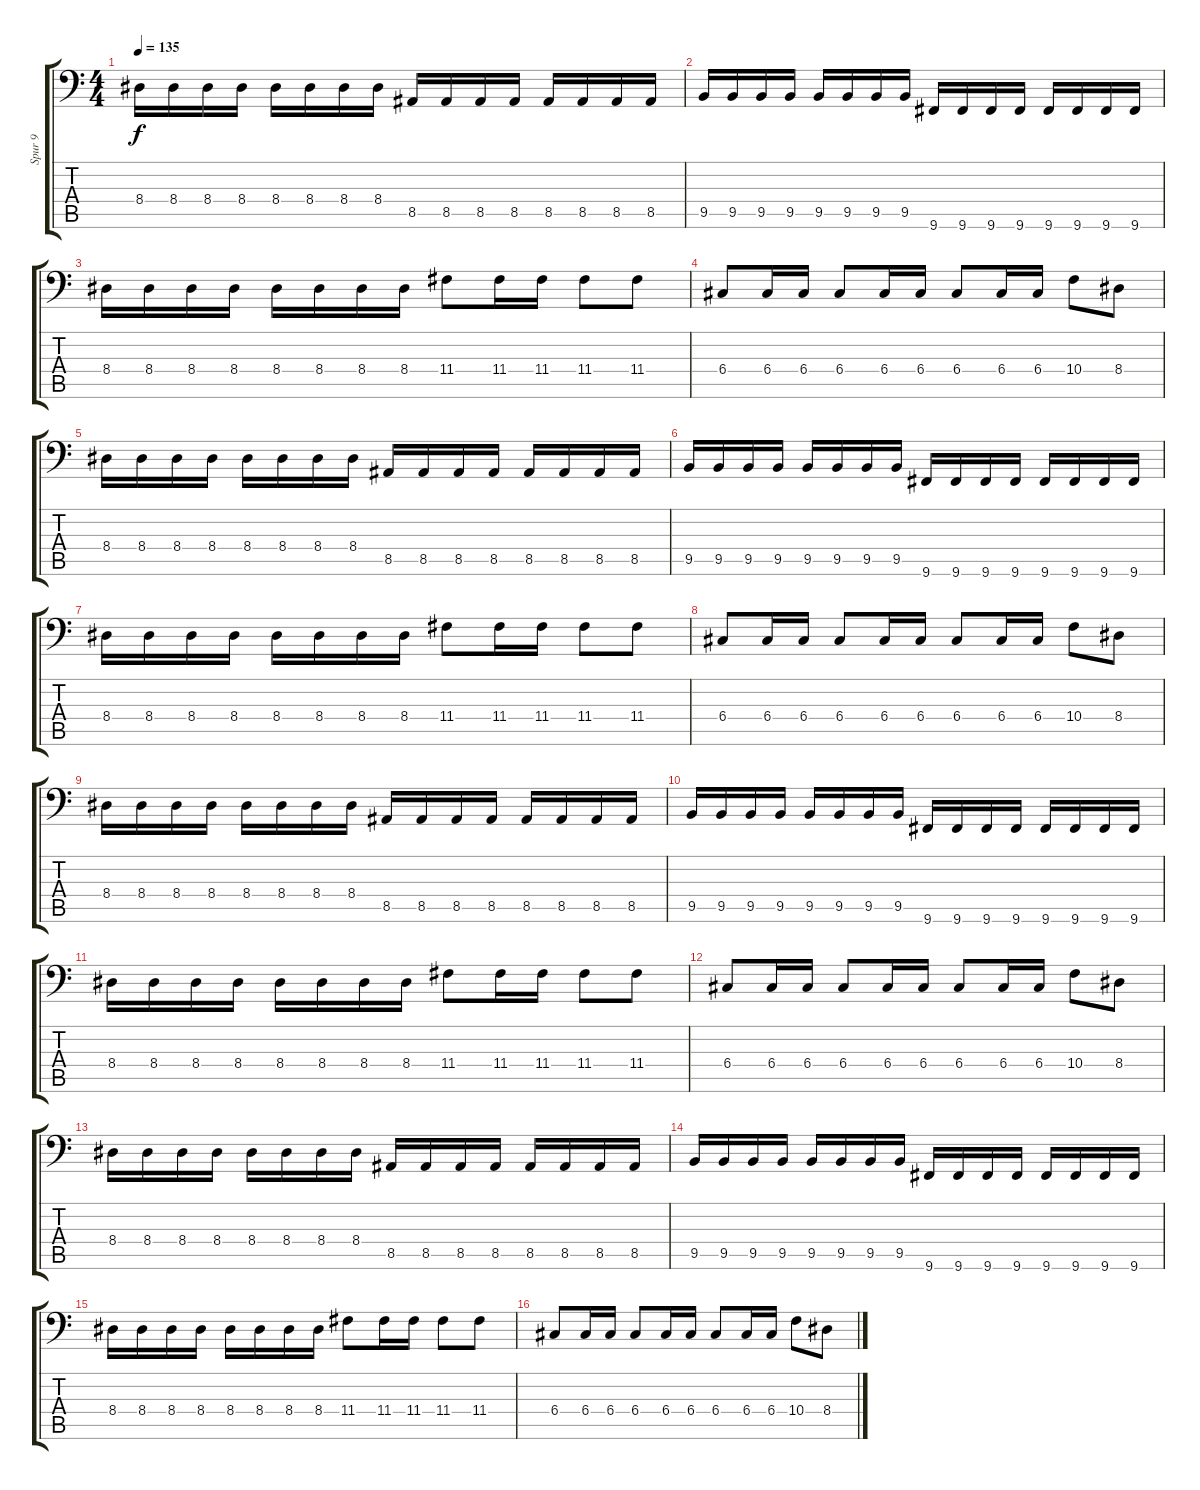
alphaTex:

\track ("Spur 9" "Spur 9") {instrument electricbasspick}
\staff {score tabs}
\tuning (Bb2 F2 C2 G1 D1 A0) {hide}
\ts (4 4)
\tempo 135
\clef f4
\ks c
8.4.16{dy f} 8.4.16 8.4.16 8.4.16 8.4.16 8.4.16 8.4.16 8.4.16 8.5.16 8.5.16 8.5.16 8.5.16 8.5.16 8.5.16 8.5.16 8.5.16 |
9.5.16 9.5.16 9.5.16 9.5.16 9.5.16 9.5.16 9.5.16 9.5.16 9.6.16 9.6.16 9.6.16 9.6.16 9.6.16 9.6.16 9.6.16 9.6.16 |
8.4.16 8.4.16 8.4.16 8.4.16 8.4.16 8.4.16 8.4.16 8.4.16 11.4.8 11.4.16 11.4.16 11.4.8 11.4.8 |
6.4.8 6.4.16 6.4.16 6.4.8 6.4.16 6.4.16 6.4.8 6.4.16 6.4.16 10.4.8 8.4.8 |
8.4.16 8.4.16 8.4.16 8.4.16 8.4.16 8.4.16 8.4.16 8.4.16 8.5.16 8.5.16 8.5.16 8.5.16 8.5.16 8.5.16 8.5.16 8.5.16 |
9.5.16 9.5.16 9.5.16 9.5.16 9.5.16 9.5.16 9.5.16 9.5.16 9.6.16 9.6.16 9.6.16 9.6.16 9.6.16 9.6.16 9.6.16 9.6.16 |
8.4.16 8.4.16 8.4.16 8.4.16 8.4.16 8.4.16 8.4.16 8.4.16 11.4.8 11.4.16 11.4.16 11.4.8 11.4.8 |
6.4.8 6.4.16 6.4.16 6.4.8 6.4.16 6.4.16 6.4.8 6.4.16 6.4.16 10.4.8 8.4.8 |
8.4.16 8.4.16 8.4.16 8.4.16 8.4.16 8.4.16 8.4.16 8.4.16 8.5.16 8.5.16 8.5.16 8.5.16 8.5.16 8.5.16 8.5.16 8.5.16 |
9.5.16 9.5.16 9.5.16 9.5.16 9.5.16 9.5.16 9.5.16 9.5.16 9.6.16 9.6.16 9.6.16 9.6.16 9.6.16 9.6.16 9.6.16 9.6.16 |
8.4.16 8.4.16 8.4.16 8.4.16 8.4.16 8.4.16 8.4.16 8.4.16 11.4.8 11.4.16 11.4.16 11.4.8 11.4.8 |
6.4.8 6.4.16 6.4.16 6.4.8 6.4.16 6.4.16 6.4.8 6.4.16 6.4.16 10.4.8 8.4.8 |
8.4.16 8.4.16 8.4.16 8.4.16 8.4.16 8.4.16 8.4.16 8.4.16 8.5.16 8.5.16 8.5.16 8.5.16 8.5.16 8.5.16 8.5.16 8.5.16 |
9.5.16 9.5.16 9.5.16 9.5.16 9.5.16 9.5.16 9.5.16 9.5.16 9.6.16 9.6.16 9.6.16 9.6.16 9.6.16 9.6.16 9.6.16 9.6.16 |
8.4.16 8.4.16 8.4.16 8.4.16 8.4.16 8.4.16 8.4.16 8.4.16 11.4.8 11.4.16 11.4.16 11.4.8 11.4.8 |
6.4.8 6.4.16 6.4.16 6.4.8 6.4.16 6.4.16 6.4.8 6.4.16 6.4.16 10.4.8 8.4.8
